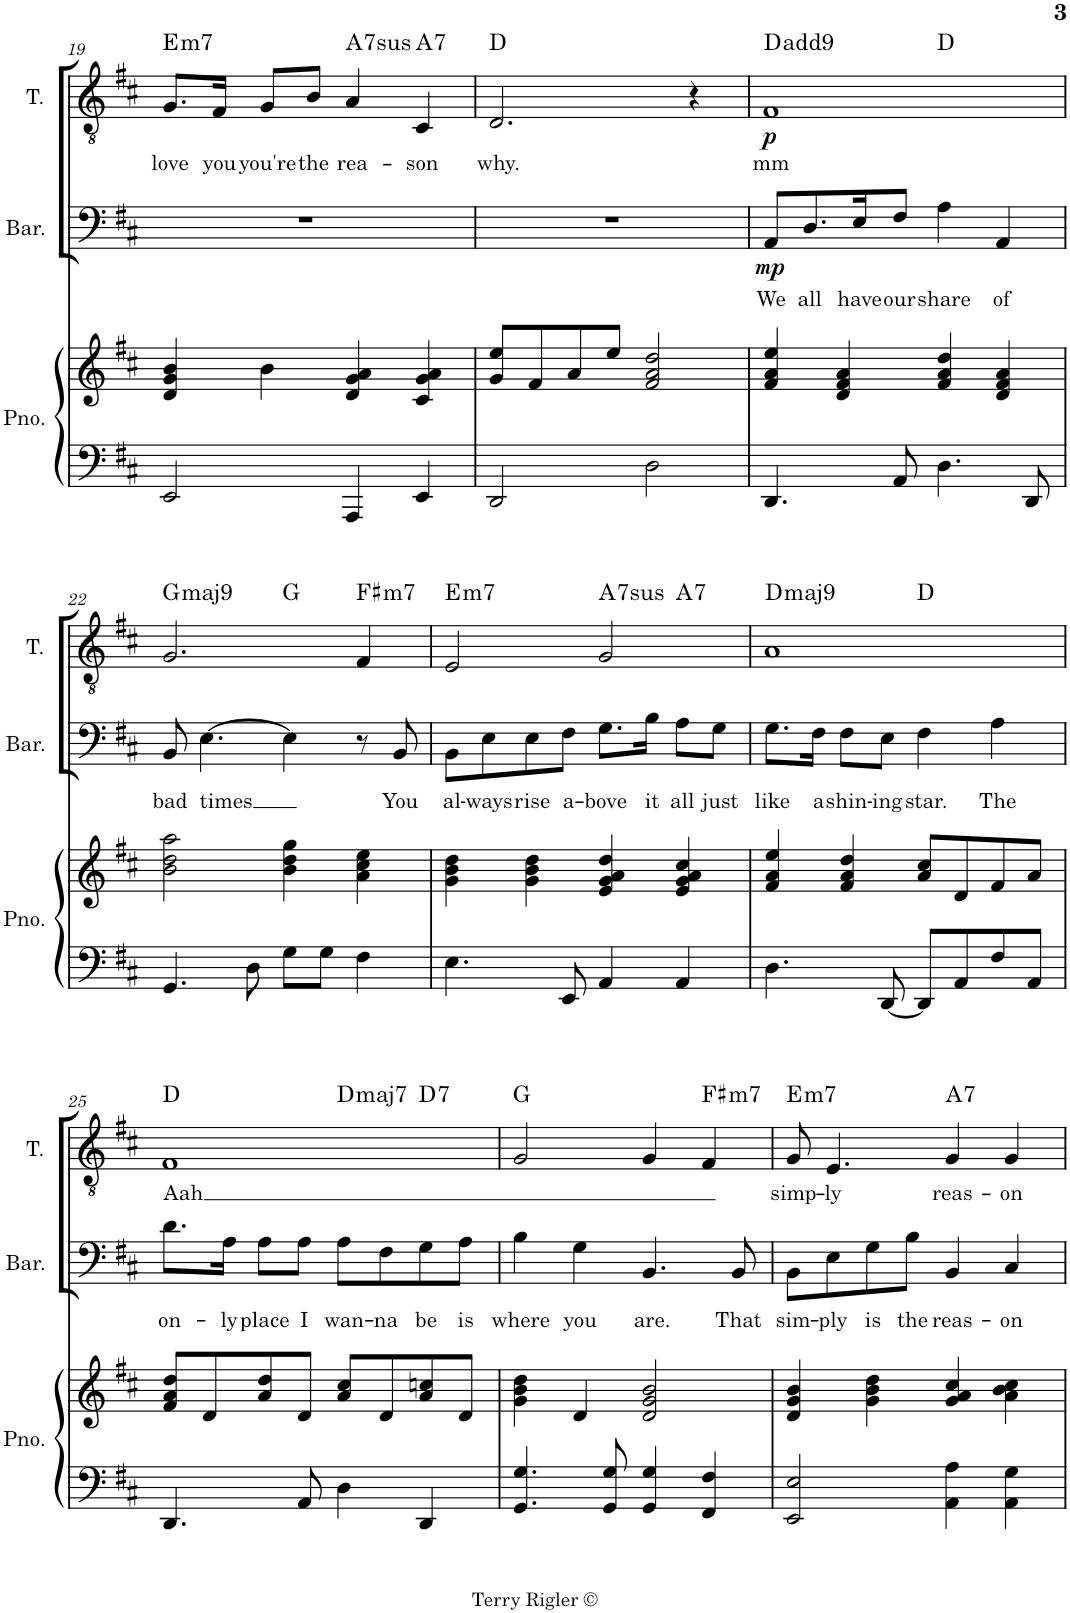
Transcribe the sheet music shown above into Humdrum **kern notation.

**kern	**kern	**kern	**text	**dynam	**kern	**text	**dynam	**harte
*part3	*part3	*part2	*part2	*part2	*part1	*part1	*part1	*part1
*staff4	*staff3	*staff2	*staff2	*staff2	*staff1	*staff1	*staff1	*
*I"Piano	*	*I"Baritone	*	*	*I"Tenor	*	*	*
*I'Pno.	*	*I'Bar.	*	*	*I'T.	*	*	*
!!LO:PB:g=z
*clefF4	*clefG2	*clefF4	*	*	*clefGv2	*	*	*
*k[f#c#]	*k[f#c#]	*k[f#c#]	*	*	*k[f#c#]	*	*	*
*M4/4	*M4/4	*M4/4	*	*	*M4/4	*	*	*
=19	=19	=19	=19	=19	=19	=19	=19	=19
!	!	!	!	!	!	!LO:LY:b	!	!LO:H:kt=m7
2EE/	4d/ 4g/ 4b/	1r	.	.	8.G/L	love	.	E:min7
!	!	!	!	!	!	!LO:LY:b	!	!
.	.	.	.	.	16F#/Jk	you	.	.
!	!	!	!	!	!	!LO:LY:b	!	!
.	4b\	.	.	.	8G/L	you're	.	.
!	!	!	!	!	!	!LO:LY:b	!	!
.	.	.	.	.	8B/J	the	.	.
!	!	!	!	!	!	!LO:LY:b	!	!LO:H:kt=7sus
4AAA/	4d/ 4g/ 4a/	.	.	.	4A/	rea-	.	A:sus4(7)
!	!	!	!	!	!	!LO:LY:b	!	!LO:H:kt=7
4EE/	4c#/ 4g/ 4a/	.	.	.	4C#/	-son	.	A:7
=20	=20	=20	=20	=20	=20	=20	=20	=20
!	!	!	!	!	!	!LO:LY:b	!	!
2DD/	8g/ 8ee/L	1r	.	.	2.D/	why.	.	D:maj
.	8f#/	.	.	.	.	.	.	.
.	8a/	.	.	.	.	.	.	.
.	8ee/J	.	.	.	.	.	.	.
2D\	2f#/ 2a/ 2dd/	.	.	.	.	.	.	.
.	.	.	.	.	4r	.	.	.
=21	=21	=21	=21	=21	=21	=21	=21	=21
!	!	!	!LO:LY:b	!LO:DY:b	!	!LO:LY:b	!LO:DY:b	!
*	*	*	*	*	*^	*	*	*
4.DD/	4f#/ 4a/ 4ee/	8AA/L	We	mp	1F#	2ryy	mm	p	D:maj(9)
!	!	!	!LO:LY:b	!	!	!	!	!	!
.	.	8.D/	all	.	.	.	.	.	.
.	4d/ 4f#/ 4a/	.	.	.	.	.	.	.	.
!	!	!	!LO:LY:b	!	!	!	!	!	!
.	.	16E/K	have	.	.	.	.	.	.
!	!	!	!LO:LY:b	!	!	!	!	!	!
8AA/	.	8F#/J	our	.	.	.	.	.	.
!	!	!	!LO:LY:b	!	!	!	!	!	!
4.D\	4f#/ 4a/ 4dd/	4A\	share	.	.	2ryy	.	.	D:maj
!	!	!	!LO:LY:b	!	!	!	!	!	!
.	4d/ 4f#/ 4a/	4AA/	of	.	.	.	.	.	.
8DD/	.	.	.	.	.	.	.	.	.
!!LO:LB:g=z	!!
=22	=22	=22	=22	=22	=22	=22	=22	=22	=22
!	!	!	!LO:LY:b	!	!	!	!	!	!LO:H:kt=maj9
4.GG/	2b\ 2dd\ 2aa\	8BB/	bad	.	2.G/	2ryy	.	.	G:maj9
!	!	!	!LO:LY:b	!	!	!	!	!	!
.	.	[4.E\	times	.	.	.	.	.	.
8D\	.	.	.	.	.	.	.	.	.
8G\L	4b\ 4dd\ 4gg\	4E\]	.	.	.	2ryy	.	.	G:maj
8G\J	.	.	.	.	.	.	.	.	.
!	!	!	!	!	!	!	!	!	!LO:H:kt=m7
4F#\	4a\ 4cc#\ 4ee\	8r	.	.	4F#/	.	.	.	F#:min7
!	!	!	!LO:LY:b	!	!	!	!	!	!
.	.	8BB/	You	.	.	.	.	.	.
=23	=23	=23	=23	=23	=23	=23	=23	=23	=23
!	!	!	!LO:LY:b	!	!	!	!	!	!LO:H:kt=m7
4.E\	4g\ 4b\ 4dd\	8BB\L	al-	.	2E/	2.ryy	.	.	E:min7
!	!	!	!LO:LY:b	!	!	!	!	!	!
.	.	8E\	-ways	.	.	.	.	.	.
!	!	!	!LO:LY:b	!	!	!	!	!	!
.	4g\ 4b\ 4dd\	8E\	rise	.	.	.	.	.	.
!	!	!	!LO:LY:b	!	!	!	!	!	!
8EE/	.	8F#\J	a-	.	.	.	.	.	.
!	!	!	!LO:LY:b	!	!	!	!	!	!LO:H:kt=7sus
4AA/	4e/ 4g/ 4a/ 4dd/	8.G\L	-bove	.	2G/	.	.	.	A:sus4(7)
!	!	!	!LO:LY:b	!	!	!	!	!	!
.	.	16B\Jk	it	.	.	.	.	.	.
!	!	!	!LO:LY:b	!	!	!	!	!	!LO:H:kt=7
4AA/	4e/ 4g/ 4a/ 4cc#/	8A\L	all	.	.	4ryy	.	.	A:7
!	!	!	!LO:LY:b	!	!	!	!	!	!
.	.	8G\J	just	.	.	.	.	.	.
=24	=24	=24	=24	=24	=24	=24	=24	=24	=24
!	!	!	!LO:LY:b	!	!	!	!	!	!LO:H:kt=maj9
4.D\	4f#/ 4a/ 4ee/	8.G\L	like	.	1A	2ryy	.	.	D:maj9
!	!	!	!LO:LY:b	!	!	!	!	!	!
.	.	16F#\Jk	a	.	.	.	.	.	.
!	!	!	!LO:LY:b	!	!	!	!	!	!
.	4f#/ 4a/ 4dd/	8F#\L	shin-	.	.	.	.	.	.
!	!	!	!LO:LY:b	!	!	!	!	!	!
[8DD/	.	8E\J	-ing	.	.	.	.	.	.
!	!	!	!LO:LY:b	!	!	!	!	!	!
8DD/L]	8a/ 8cc#/L	4F#\	star.	.	.	2ryy	.	.	D:maj
8AA/	8d/	.	.	.	.	.	.	.	.
!	!	!	!LO:LY:b	!	!	!	!	!	!
8F#/	8f#/	4A\	The	.	.	.	.	.	.
8AA/J	8a/J	.	.	.	.	.	.	.	.
!!LO:LB:g=z
=25	=25	=25	=25	=25	=25	=25	=25	=25	=25
!	!	!	!LO:LY:b	!	!	!	!LO:LY:b	!	!
*	*	*	*	*	*	*^	*	*	*
4.DD/	8f#/ 8a/ 8dd/L	8.d\L	on-	.	1F#	2ryy	2.ryy	Aah	.	D:maj
.	8d/	.	.	.	.	.	.	.	.	.
!	!	!	!LO:LY:b	!	!	!	!	!	!	!
.	.	16A\Jk	-ly	.	.	.	.	.	.	.
!	!	!	!LO:LY:b	!	!	!	!	!	!	!
.	8a/ 8dd/	8A\L	place	.	.	.	.	.	.	.
!	!	!	!LO:LY:b	!	!	!	!	!	!	!
8AA/	8d/J	8A\J	I	.	.	.	.	.	.	.
!	!	!	!LO:LY:b	!	!	!	!	!	!	!LO:H:kt=maj7
4D\	8a/ 8cc#/L	8A\L	wan-	.	.	2ryy	.	.	.	D:maj7
!	!	!	!LO:LY:b	!	!	!	!	!	!	!
.	8d/	8F#\	-na	.	.	.	.	.	.	.
!	!	!	!LO:LY:b	!	!	!	!	!	!	!LO:H:kt=7
4DD/	8a/ 8ccn/	8G\	be	.	.	.	4ryy	.	.	D:7
!	!	!	!LO:LY:b	!	!	!	!	!	!	!
.	8d/J	8A\J	is	.	.	.	.	.	.	.
=26	=26	=26	=26	=26	=26	=26	=26	=26	=26	=26
!	!	!	!LO:LY:b	!	!	!	!	!	!	!
*	*	*	*	*	*v	*v	*v	*	*	*
4.GG/ 4.G/	4g\ 4b\ 4dd\	4B\	where	.	2G/	.	.	G:maj
!	!	!	!LO:LY:b	!	!	!	!	!
.	4d/	4G\	you	.	.	.	.	.
8GG/ 8G/	.	.	.	.	.	.	.	.
!	!	!	!LO:LY:b	!	!	!	!	!
4GG/ 4G/	2d/ 2g/ 2b/	4.BB/	are.	.	4G/	.	.	.
!	!	!	!	!	!	!	!	!LO:H:kt=m7
4FF#/ 4F#/	.	.	.	.	4F#/	.	.	F#:min7
!	!	!	!LO:LY:b	!	!	!	!	!
.	.	8BB/	That	.	.	.	.	.
=27	=27	=27	=27	=27	=27	=27	=27	=27
!	!	!	!LO:LY:b	!	!	!LO:LY:b	!	!LO:H:kt=m7
2EE/ 2E/	4d/ 4g/ 4b/	8BB\L	sim-	.	8G/	simp-	.	E:min7
!	!	!	!LO:LY:b	!	!	!LO:LY:b	!	!
.	.	8E\	-ply	.	4.E/	-ly	.	.
!	!	!	!LO:LY:b	!	!	!	!	!
.	4g\ 4b\ 4dd\	8G\	is	.	.	.	.	.
!	!	!	!LO:LY:b	!	!	!	!	!
.	.	8B\J	the	.	.	.	.	.
!	!	!	!LO:LY:b	!	!	!LO:LY:b	!	!LO:H:kt=7
4AA\ 4A\	4g/ 4a/ 4cc#/	4BB/	reas-	.	4G/	reas-	.	A:7
!	!	!	!LO:LY:b	!	!	!LO:LY:b	!	!
4AA\ 4G\	4a\ 4b\ 4cc#\	4C#/	-on	.	4G/	-on	.	.
=	=	=	=	=	=	=	=	=
*-	*-	*-	*-	*-	*-	*-	*-	*-
